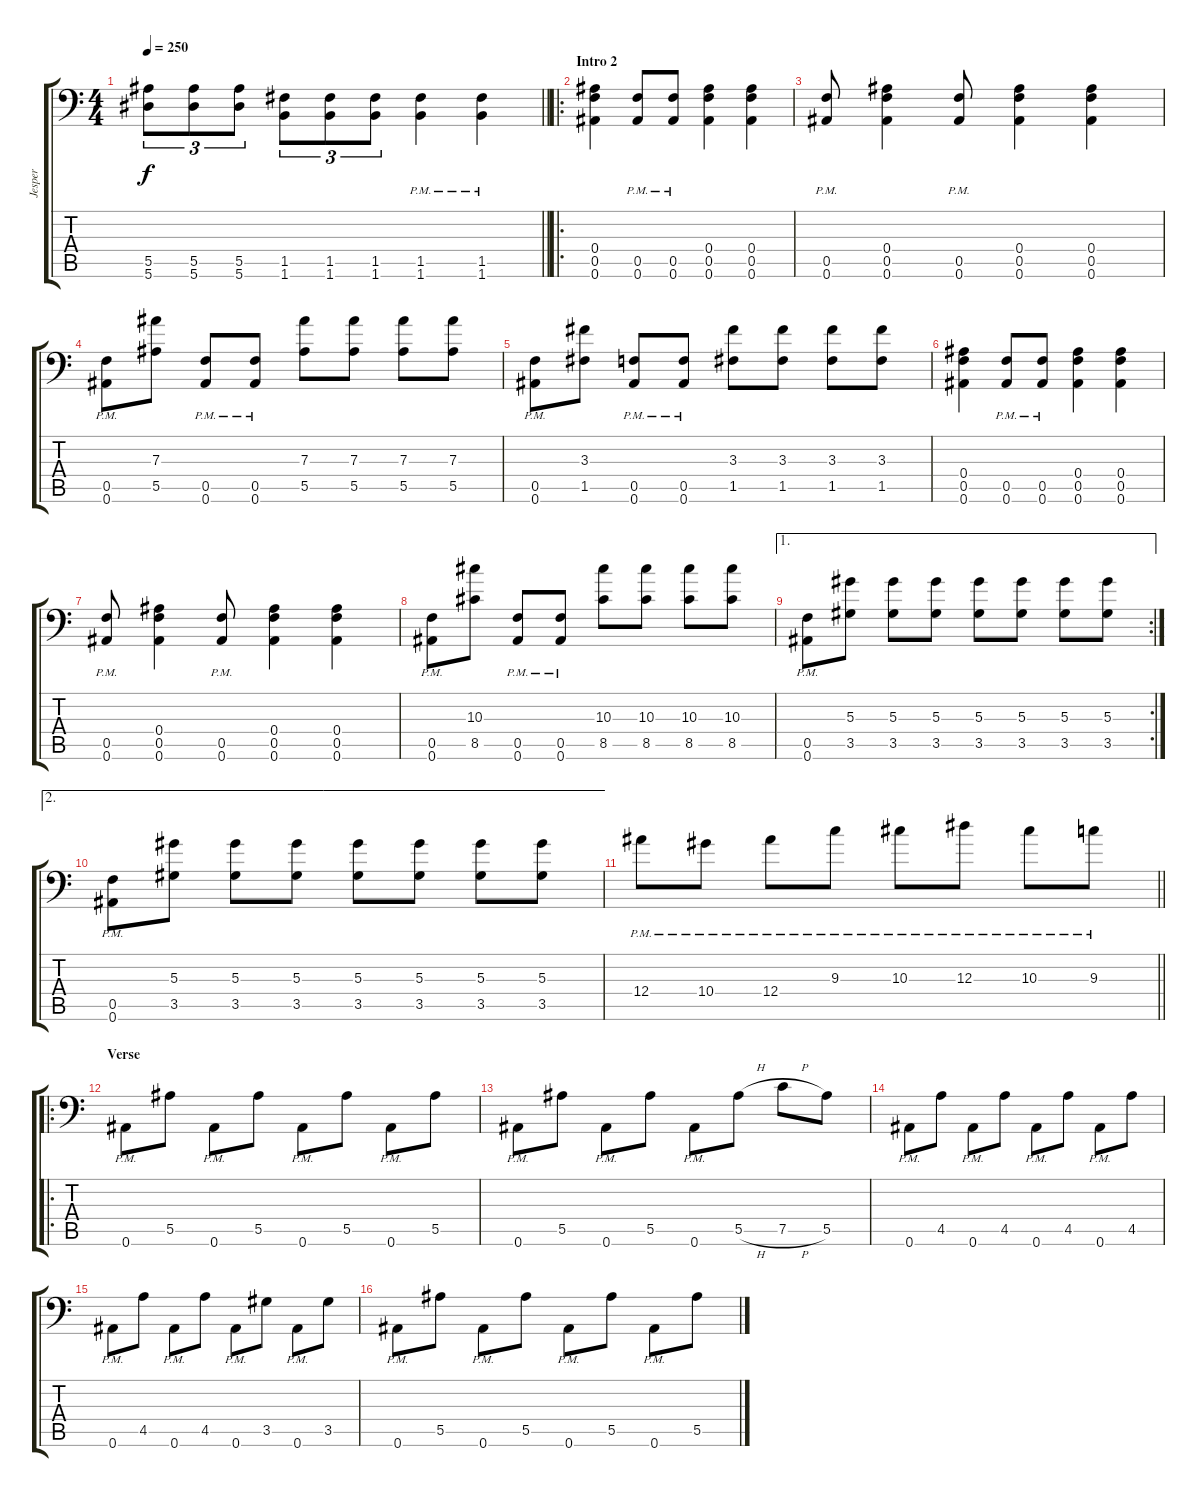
\track ("Jesper" "Jesper") {instrument distortionguitar}
\staff {score tabs}
\tuning (C4 G3 Eb3 Bb2 F2 Bb1) {hide}
\ts (4 4)
\tempo 250
\clef f4
\barLineRight lightlight
\ks c
(5.5 5.6).8{tu (3 2) dy f} (5.5 5.6).8{tu (3 2)} (5.5 5.6).8{tu (3 2)} (1.5 1.6).8{tu (3 2)} (1.5 1.6).8{tu (3 2)} (1.5 1.6).8{tu (3 2)} (1.5{pm} 1.6{pm}).4 (1.5{pm} 1.6{pm}).4 |
\ro
\section ("" "Intro 2")
(0.4 0.5 0.6).4 (0.5{pm} 0.6{pm}).8 (0.5{pm} 0.6{pm}).8 (0.4 0.5 0.6).4 (0.4 0.5 0.6).4 |
(0.5{pm} 0.6{pm}).8 (0.4 0.5 0.6).4 (0.5{pm} 0.6{pm}).8 (0.4 0.5 0.6).4 (0.4 0.5 0.6).4 |
(0.5{pm} 0.6{pm}).8 (7.3 5.5).8 (0.5{pm} 0.6{pm}).8 (0.5{pm} 0.6{pm}).8 (7.3 5.5).8 (7.3 5.5).8 (7.3 5.5).8 (7.3 5.5).8 |
(0.5{pm} 0.6{pm}).8 (3.3 1.5).8 (0.5{pm} 0.6{pm}).8 (0.5{pm} 0.6{pm}).8 (3.3 1.5).8 (3.3 1.5).8 (3.3 1.5).8 (3.3 1.5).8 |
(0.4 0.5 0.6).4 (0.5{pm} 0.6{pm}).8 (0.5{pm} 0.6{pm}).8 (0.4 0.5 0.6).4 (0.4 0.5 0.6).4 |
(0.5{pm} 0.6{pm}).8 (0.4 0.5 0.6).4 (0.5{pm} 0.6{pm}).8 (0.4 0.5 0.6).4 (0.4 0.5 0.6).4 |
(0.5{pm} 0.6{pm}).8 (10.3 8.5).8 (0.5{pm} 0.6{pm}).8 (0.5{pm} 0.6{pm}).8 (10.3 8.5).8 (10.3 8.5).8 (10.3 8.5).8 (10.3 8.5).8 |
\ae 1
\rc 2
(0.5{pm} 0.6{pm}).8 (5.3 3.5).8 (5.3 3.5).8 (5.3 3.5).8 (5.3 3.5).8 (5.3 3.5).8 (5.3 3.5).8 (5.3 3.5).8 |
\ae 2
(0.5{pm} 0.6{pm}).8 (5.3 3.5).8 (5.3 3.5).8 (5.3 3.5).8 (5.3 3.5).8 (5.3 3.5).8 (5.3 3.5).8 (5.3 3.5).8 |
\barLineRight lightlight
12.4{pm}.8 10.4{pm}.8 12.4{pm}.8 9.3{pm}.8 10.3{pm}.8 12.3{pm}.8 10.3{pm}.8 9.3{pm}.8 |
\ro
\section ("" "Verse")
0.6{pm}.8 5.5.8 0.6{pm}.8 5.5.8 0.6{pm}.8 5.5.8 0.6{pm}.8 5.5.8 |
0.6{pm}.8 5.5.8 0.6{pm}.8 5.5.8 0.6{pm}.8 5.5{h}.8 7.5{h}.8 5.5.8 |
0.6{pm}.8 4.5.8 0.6{pm}.8 4.5.8 0.6{pm}.8 4.5.8 0.6{pm}.8 4.5.8 |
0.6{pm}.8 4.5.8 0.6{pm}.8 4.5.8 0.6{pm}.8 3.5.8 0.6{pm}.8 3.5.8 |
0.6{pm}.8 5.5.8 0.6{pm}.8 5.5.8 0.6{pm}.8 5.5.8 0.6{pm}.8 5.5.8
